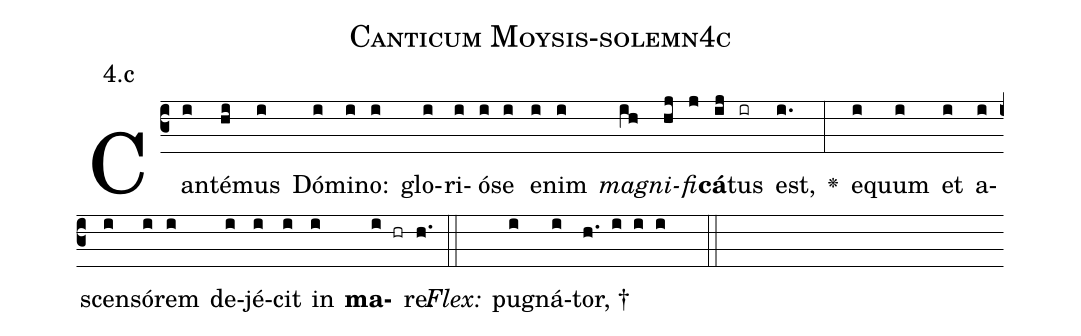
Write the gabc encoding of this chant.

name: Canticum Moysis-solemn4c;
annotation: 4.c;
%%
(c3)Can(i)té(hi)mus(i) Dó(i)mi(i)no:(i) glo(i)ri(i)ó(i)se(i) e(i)nim(i) <i>ma</i>(ih)<i>gni</i>(hj)<i>fi</i>(j)<b>cá</b>(ij)tus(ir) est,(i.) <v>\greheightstar</v>(:) e(i)quum(i) et(i) a(i)scen(i)só(i)rem(i) de(i)jé(i)cit(i) in(i) <b>ma</b>(i hr)re.(h.) (::)
<i>Flex:</i>()  pu(i)gná(i)tor, †(h. i i i  ::)

%E(i) u(i) o(i) u(i) a(i) e.(h.) (::)
